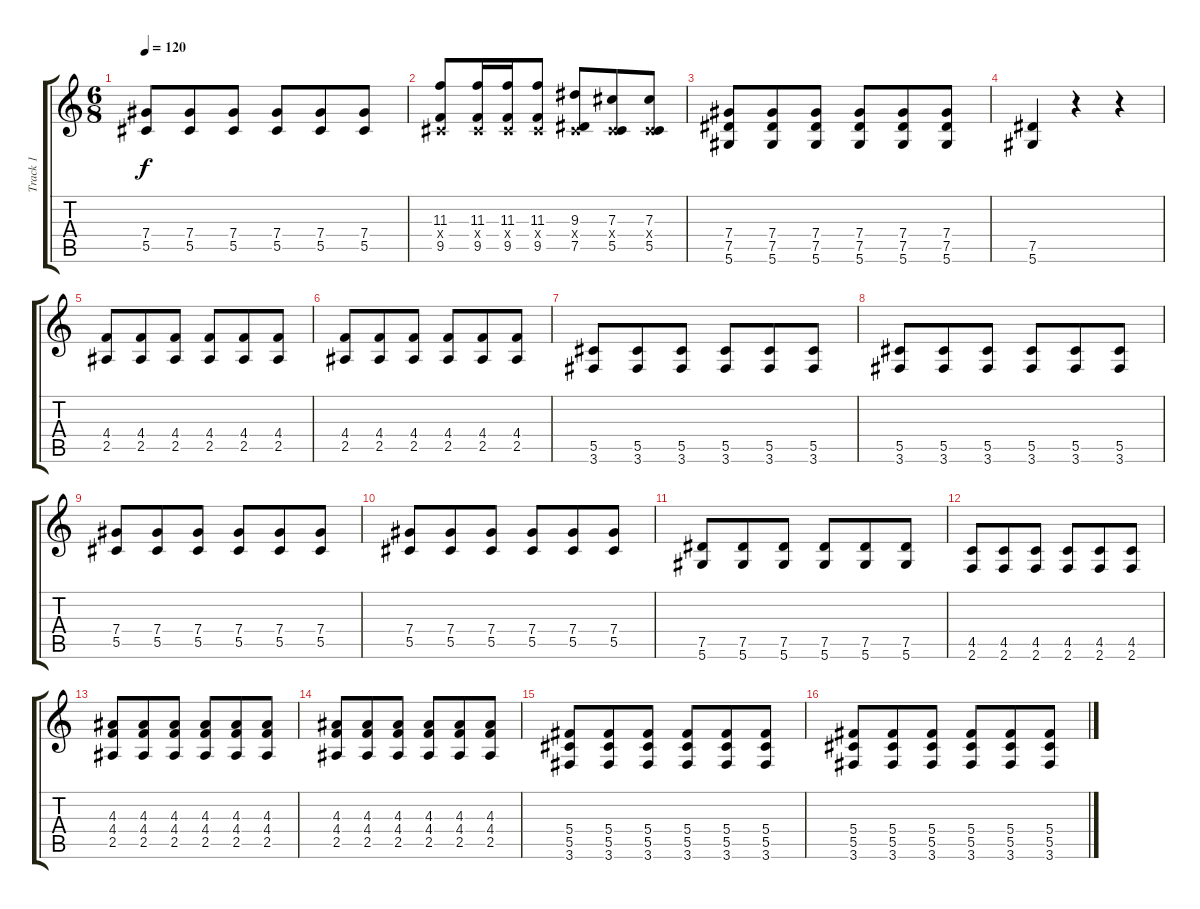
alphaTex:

\track ("Track 1" "Track 1") {instrument overdrivenguitar}
\staff {score tabs}
\tuning (Eb4 Bb3 Gb3 Db3 Ab2 Eb2) {hide}
\ts (6 8)
\tempo 120
\clef g2
\ks c
(7.4 5.5).8{dy f} (7.4 5.5).8 (7.4 5.5).8 (7.4 5.5).8 (7.4 5.5).8 (7.4 5.5).8 |
(11.3 0.4{x} 9.5).8 (11.3 0.4{x} 9.5).16 (11.3 0.4{x} 9.5).16 (11.3 0.4{x} 9.5).8 (9.3 0.4{x} 7.5).8 (7.3 0.4{x} 5.5).8 (7.3 0.4{x} 5.5).8 |
(7.4 7.5 5.6).8 (7.4 7.5 5.6).8 (7.4 7.5 5.6).8 (7.4 7.5 5.6).8 (7.4 7.5 5.6).8 (7.4 7.5 5.6).8 |
(7.5 5.6).4 r.4 r.4 |
(4.4 2.5).8 (4.4 2.5).8 (4.4 2.5).8 (4.4 2.5).8 (4.4 2.5).8 (4.4 2.5).8 |
(4.4 2.5).8 (4.4 2.5).8 (4.4 2.5).8 (4.4 2.5).8 (4.4 2.5).8 (4.4 2.5).8 |
(5.5 3.6).8 (5.5 3.6).8 (5.5 3.6).8 (5.5 3.6).8 (5.5 3.6).8 (5.5 3.6).8 |
(5.5 3.6).8 (5.5 3.6).8 (5.5 3.6).8 (5.5 3.6).8 (5.5 3.6).8 (5.5 3.6).8 |
(7.4 5.5).8 (7.4 5.5).8 (7.4 5.5).8 (7.4 5.5).8 (7.4 5.5).8 (7.4 5.5).8 |
(7.4 5.5).8 (7.4 5.5).8 (7.4 5.5).8 (7.4 5.5).8 (7.4 5.5).8 (7.4 5.5).8 |
(7.5 5.6).8 (7.5 5.6).8 (7.5 5.6).8 (7.5 5.6).8 (7.5 5.6).8 (7.5 5.6).8 |
(4.5 2.6).8 (4.5 2.6).8 (4.5 2.6).8 (4.5 2.6).8 (4.5 2.6).8 (4.5 2.6).8 |
(4.3 4.4 2.5).8{instrument overdrivenguitar} (4.3 4.4 2.5).8 (4.3 4.4 2.5).8 (4.3 4.4 2.5).8 (4.3 4.4 2.5).8 (4.3 4.4 2.5).8 |
(4.3 4.4 2.5).8 (4.3 4.4 2.5).8 (4.3 4.4 2.5).8 (4.3 4.4 2.5).8 (4.3 4.4 2.5).8 (4.3 4.4 2.5).8 |
(5.4 5.5 3.6).8{instrument overdrivenguitar} (5.4 5.5 3.6).8 (5.4 5.5 3.6).8 (5.4 5.5 3.6).8 (5.4 5.5 3.6).8 (5.4 5.5 3.6).8 |
(5.4 5.5 3.6).8 (5.4 5.5 3.6).8 (5.4 5.5 3.6).8 (5.4 5.5 3.6).8 (5.4 5.5 3.6).8 (5.4 5.5 3.6).8
